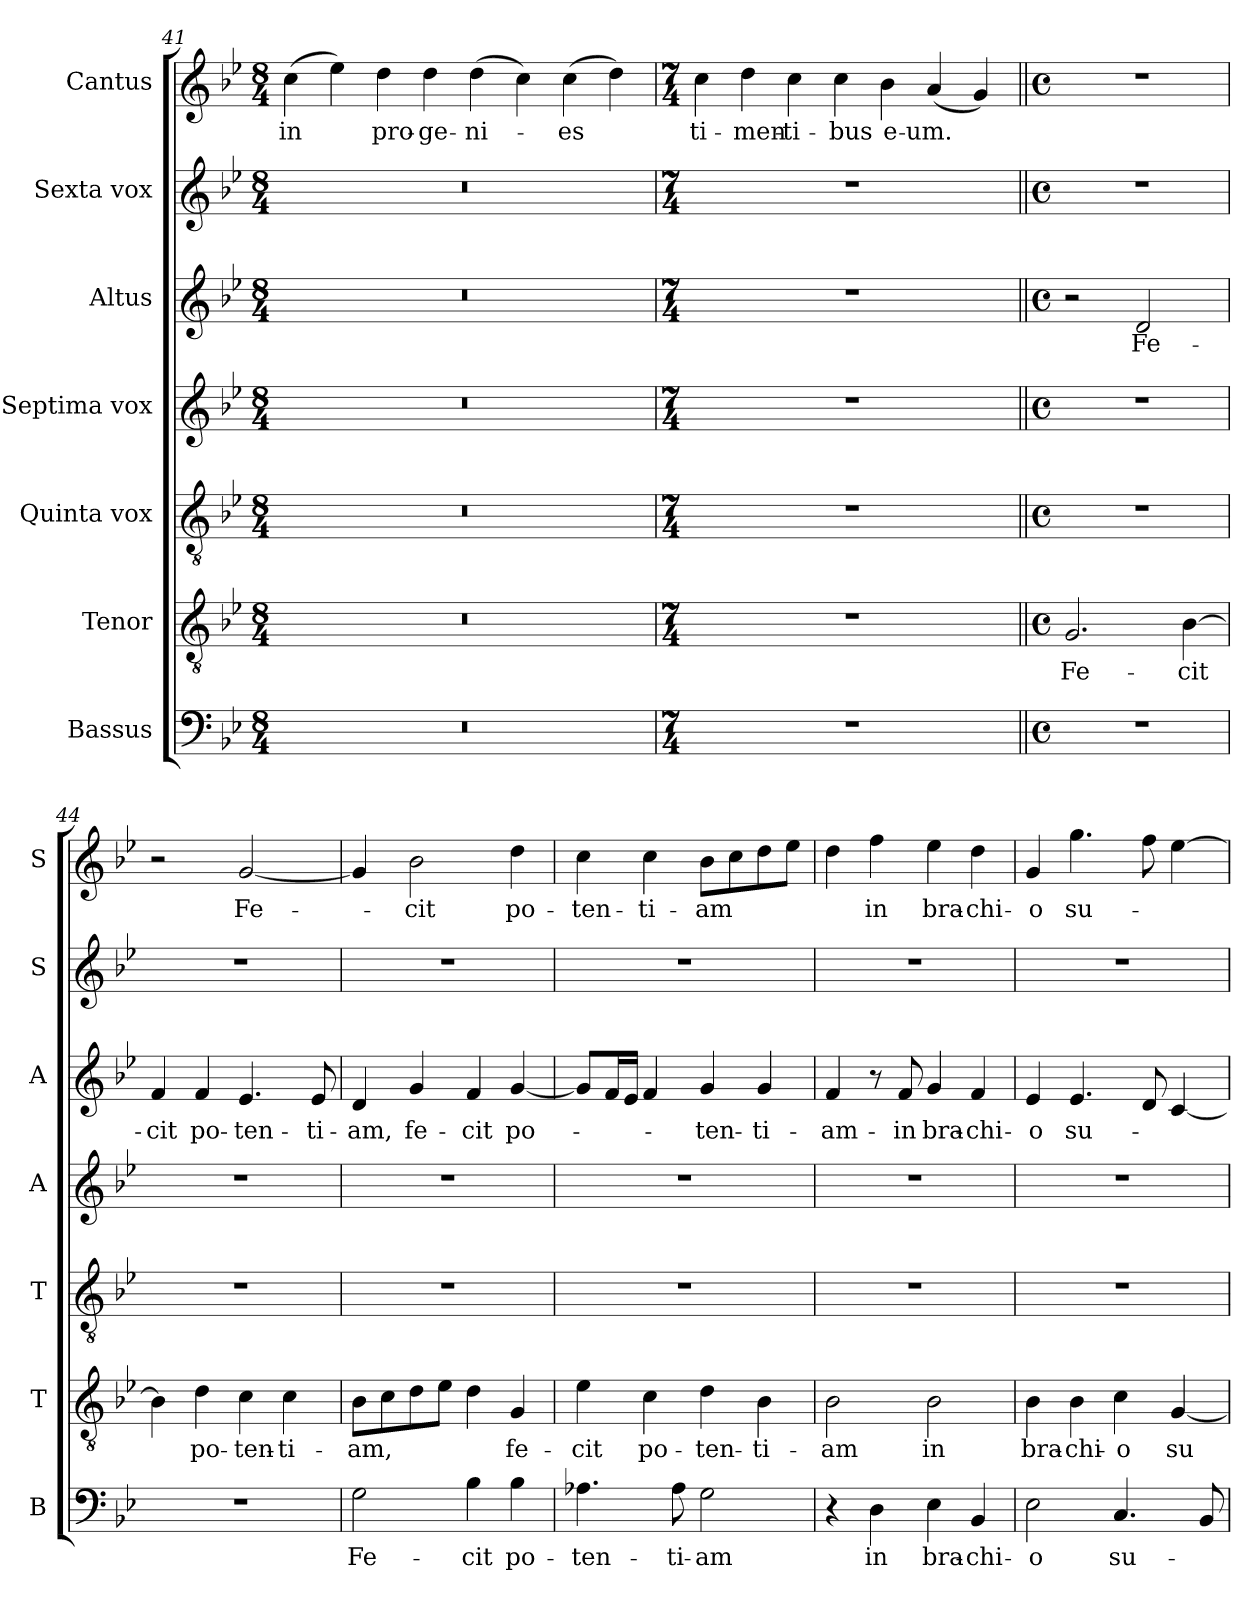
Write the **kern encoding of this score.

**kern	**text	**kern	**text	**kern	**kern	**kern	**text	**kern	**kern	**text
*part7	*part7	*part6	*part6	*part5	*part4	*part3	*part3	*part2	*part1	*part1
*staff7	*staff7	*staff6	*staff6	*staff5	*staff4	*staff3	*staff3	*staff2	*staff1	*staff1
*I"Bassus	*	*I"Tenor	*	*I"Quinta vox	*I"Septima vox	*I"Altus	*	*I"Sexta vox	*I"Cantus	*
*I'B	*	*I'T	*	*I'T	*I'A	*I'A	*	*I'S	*I'S	*
!!LO:LB:g=z
*clefF4	*	*clefGv2	*	*clefGv2	*clefG2	*clefG2	*	*clefG2	*clefG2	*
*	*	*ITrd7c12	*	*ITrd7c12	*	*	*	*	*	*
*k[b-e-]	*	*k[b-e-]	*	*k[b-e-]	*k[b-e-]	*k[b-e-]	*	*k[b-e-]	*k[b-e-]	*
*B-:	*	*B-:	*	*B-:	*B-:	*B-:	*	*B-:	*B-:	*
*M8/4	*	*M8/4	*	*M8/4	*M8/4	*M8/4	*	*M8/4	*M8/4	*
=41	=41	=41	=41	=41	=41	=41	=41	=41	=41	=41
!LO:N:vis=1	!	!LO:N:vis=1	!	!LO:N:vis=1	!LO:N:vis=1	!LO:N:vis=1	!	!LO:N:vis=1	!	!LO:LY:b
0r	.	0r	.	0r	0r	0r	.	0r	(>4cc\	in
.	.	.	.	.	.	.	.	.	4ee-\)	.
!	!	!	!	!	!	!	!	!	!	!LO:LY:b
.	.	.	.	.	.	.	.	.	4dd\	pro-
!	!	!	!	!	!	!	!	!	!	!LO:LY:b
.	.	.	.	.	.	.	.	.	4dd\	-ge-
!	!	!	!	!	!	!	!	!	!	!LO:LY:b
.	.	.	.	.	.	.	.	.	(>4dd\	-ni-
.	.	.	.	.	.	.	.	.	4cc\)	.
!	!	!	!	!	!	!	!	!	!	!LO:LY:b
.	.	.	.	.	.	.	.	.	(>4cc\	-es
.	.	.	.	.	.	.	.	.	4dd\)	.
=42	=42	=42	=42	=42	=42	=42	=42	=42	=42	=42
*M7/4	*	*M7/4	*	*M7/4	*M7/4	*M7/4	*	*M7/4	*M7/4	*
!LO:N:vis=1	!	!LO:N:vis=1	!	!LO:N:vis=1	!LO:N:vis=1	!LO:N:vis=1	!	!LO:N:vis=1	!	!LO:LY:b
1..r	.	1..r	.	1..r	1..r	1..r	.	1..r	4cc\	ti-
!	!	!	!	!	!	!	!	!	!	!LO:LY:b
.	.	.	.	.	.	.	.	.	4dd\	-men-
!	!	!	!	!	!	!	!	!	!	!LO:LY:b
.	.	.	.	.	.	.	.	.	4cc\	-ti-
!	!	!	!	!	!	!	!	!	!	!LO:LY:b
.	.	.	.	.	.	.	.	.	4cc\	-bus
!	!	!	!	!	!	!	!	!	!	!LO:LY:b
.	.	.	.	.	.	.	.	.	4b-\	e-
!	!	!	!	!	!	!	!	!	!	!LO:LY:b
.	.	.	.	.	.	.	.	.	(<4a/	-um.
.	.	.	.	.	.	.	.	.	4g/)	.
!!LO:LB:g=z
=43||	=43||	=43||	=43||	=43||	=43||	=43||	=43||	=43||	=43||	=43||
*M4/4	*	*M4/4	*	*M4/4	*M4/4	*M4/4	*	*M4/4	*M4/4	*
*met(c)	*	*met(c)	*	*met(c)	*met(c)	*met(c)	*	*met(c)	*met(c)	*
!	!	!	!LO:LY:b	!	!	!	!	!	!	!
1r	.	2.GG/	Fe-	1r	1r	2r	.	1r	1r	.
!	!	!	!	!	!	!	!LO:LY:b	!	!	!
.	.	.	.	.	.	2d/	Fe-	.	.	.
!	!	!	!LO:LY:b	!	!	!	!	!	!	!
.	.	[>4BB-\	-cit	.	.	.	.	.	.	.
=44	=44	=44	=44	=44	=44	=44	=44	=44	=44	=44
!	!	!	!	!	!	!	!LO:LY:b	!	!	!
1r	.	4BB-\]	.	1r	1r	4f/	-cit	1r	2r	.
!	!	!	!LO:LY:b	!	!	!	!LO:LY:b	!	!	!
.	.	4D\	po-	.	.	4f/	po-	.	.	.
!	!	!	!LO:LY:b	!	!	!	!LO:LY:b	!	!	!LO:LY:b
.	.	4C\	-ten-	.	.	4.e-/	-ten-	.	[<2g/	Fe-
!	!	!	!LO:LY:b	!	!	!	!	!	!	!
.	.	4C\	-ti-	.	.	.	.	.	.	.
!	!	!	!	!	!	!	!LO:LY:b	!	!	!
.	.	.	.	.	.	8e-/	-ti-	.	.	.
=45	=45	=45	=45	=45	=45	=45	=45	=45	=45	=45
!	!LO:LY:b	!	!LO:LY:b	!	!	!	!LO:LY:b	!	!	!
2G\	Fe-	8BB-\L	-am,	1r	1r	4d/	-am,	1r	4g/]	.
.	.	8C\	.	.	.	.	.	.	.	.
!	!	!	!	!	!	!	!LO:LY:b	!	!	!LO:LY:b
.	.	8D\	.	.	.	4g/	fe-	.	2b-\	-cit
.	.	8E-\J	.	.	.	.	.	.	.	.
!	!LO:LY:b	!	!	!	!	!	!LO:LY:b	!	!	!
4B-\	-cit	4D\	.	.	.	4f/	-cit	.	.	.
!	!LO:LY:b	!	!LO:LY:b	!	!	!	!LO:LY:b	!	!	!LO:LY:b
4B-\	po-	4GG/	fe-	.	.	[<4g/	po-	.	4dd\	po-
=46	=46	=46	=46	=46	=46	=46	=46	=46	=46	=46
!	!LO:LY:b	!	!LO:LY:b	!	!	!	!	!	!	!LO:LY:b
4.A-X\	-ten-	4E-\	-cit	1r	1r	8g/L]	.	1r	4cc\	-ten-
.	.	.	.	.	.	16f/L	.	.	.	.
.	.	.	.	.	.	16e-/JJ	.	.	.	.
!	!	!	!LO:LY:b	!	!	!	!	!	!	!LO:LY:b
.	.	4C\	po-	.	.	4f/	.	.	4cc\	-ti-
!	!LO:LY:b	!	!	!	!	!	!	!	!	!
8A-\	-ti-	.	.	.	.	.	.	.	.	.
!	!LO:LY:b	!	!LO:LY:b	!	!	!	!LO:LY:b	!	!	!LO:LY:b
2G\	-am	4D\	-ten-	.	.	4g/	-ten-	.	8b-\L	-am
.	.	.	.	.	.	.	.	.	8cc\	.
!	!	!	!LO:LY:b	!	!	!	!LO:LY:b	!	!	!
.	.	4BB-\	-ti-	.	.	4g/	-ti-	.	8dd\	.
.	.	.	.	.	.	.	.	.	8ee-\J	.
!!LO:LB:g=z
=47	=47	=47	=47	=47	=47	=47	=47	=47	=47	=47
!	!	!	!LO:LY:b	!	!	!	!LO:LY:b	!	!	!
4r	.	2BB-\	-am	1r	1r	4f/	-am-	1r	4dd\	.
!	!LO:LY:b	!	!	!	!	!	!	!	!	!LO:LY:b
4D\	in	.	.	.	.	8r	.	.	4ff\	in
!	!	!	!	!	!	!	!LO:LY:b	!	!	!
.	.	.	.	.	.	8f/	-in	.	.	.
!	!LO:LY:b	!	!LO:LY:b	!	!	!	!LO:LY:b	!	!	!LO:LY:b
4E-\	bra-	2BB-\	in	.	.	4g/	bra-	.	4ee-\	bra-
!	!LO:LY:b	!	!	!	!	!	!LO:LY:b	!	!	!LO:LY:b
4BB-/	-chi-	.	.	.	.	4f/	-chi-	.	4dd\	-chi-
=48	=48	=48	=48	=48	=48	=48	=48	=48	=48	=48
!	!LO:LY:b	!	!LO:LY:b	!	!	!	!LO:LY:b	!	!	!LO:LY:b
2E-\	-o	4BB-\	bra-	1r	1r	4e-/	-o	1r	4g/	-o
!	!	!	!LO:LY:b	!	!	!	!LO:LY:b	!	!	!LO:LY:b
.	.	4BB-\	-chi-	.	.	4.e-/	su-	.	4.gg\	su-
!	!LO:LY:b	!	!LO:LY:b	!	!	!	!	!	!	!
4.C/	su-	4C\	-o	.	.	.	.	.	.	.
.	.	.	.	.	.	8d/	.	.	8ff\	.
!	!	!	!LO:LY:b	!	!	!	!	!	!	!
.	.	[<4GG/	su-	.	.	[<4c/	.	.	[>4ee-\	.
8BB-/	.	.	.	.	.	.	.	.	.	.
=	=	=	=	=	=	=	=	=	=	=
*-	*-	*-	*-	*-	*-	*-	*-	*-	*-	*-
